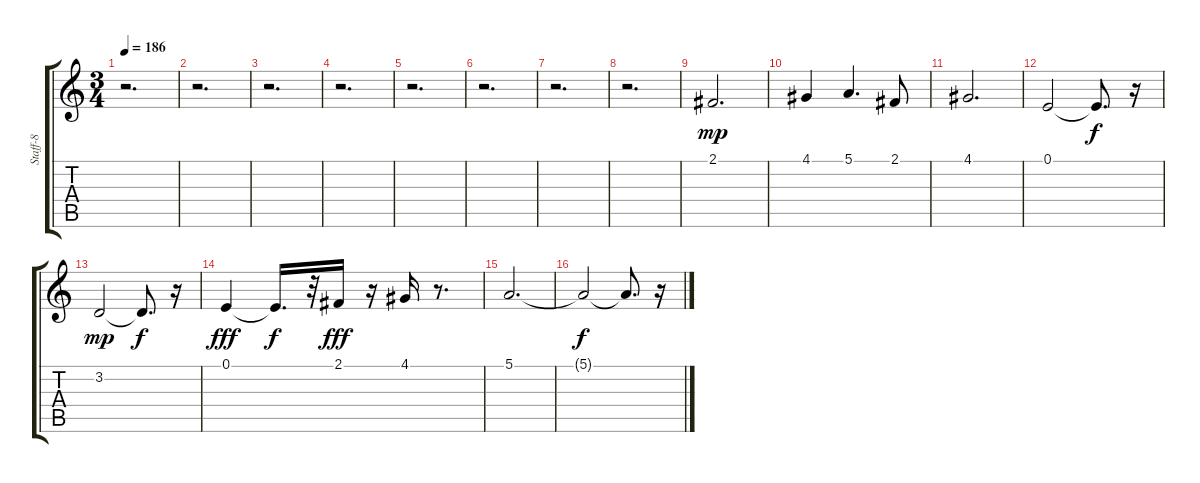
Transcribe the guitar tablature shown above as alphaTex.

\track ("Staff-8" "Staff-8") {instrument clarinet}
\staff {score tabs}
\tuning (E4 B3 G3 D3 A2 E2) {hide}
\ts (3 4)
\tempo 186
\clef g2
\ks c
r.2{d dy f} |
r.2{d} |
r.2{d} |
r.2{d} |
r.2{d} |
r.2{d} |
r.2{d} |
r.2{d} |
2.1.2{d dy mp volume 8} |
4.1.4{volume 12} 5.1.4{d volume 13} 2.1.8{volume 15} |
4.1.2{d volume 16} |
0.1.2{volume 14} 0.1{t}.8{d dy f} r.16 |
3.2.2{dy mp volume 12} 3.2{t}.8{d dy f} r.16 |
0.1.4{dy fff volume 10} 0.1{t}.16{d dy f} r.32 2.1.16{dy fff volume 9} r.16 4.1.16{volume 9} r.8{d} |
5.1.2{d volume 8} |
5.1{t}.2{dy f} 5.1{t}.8{d} r.16
